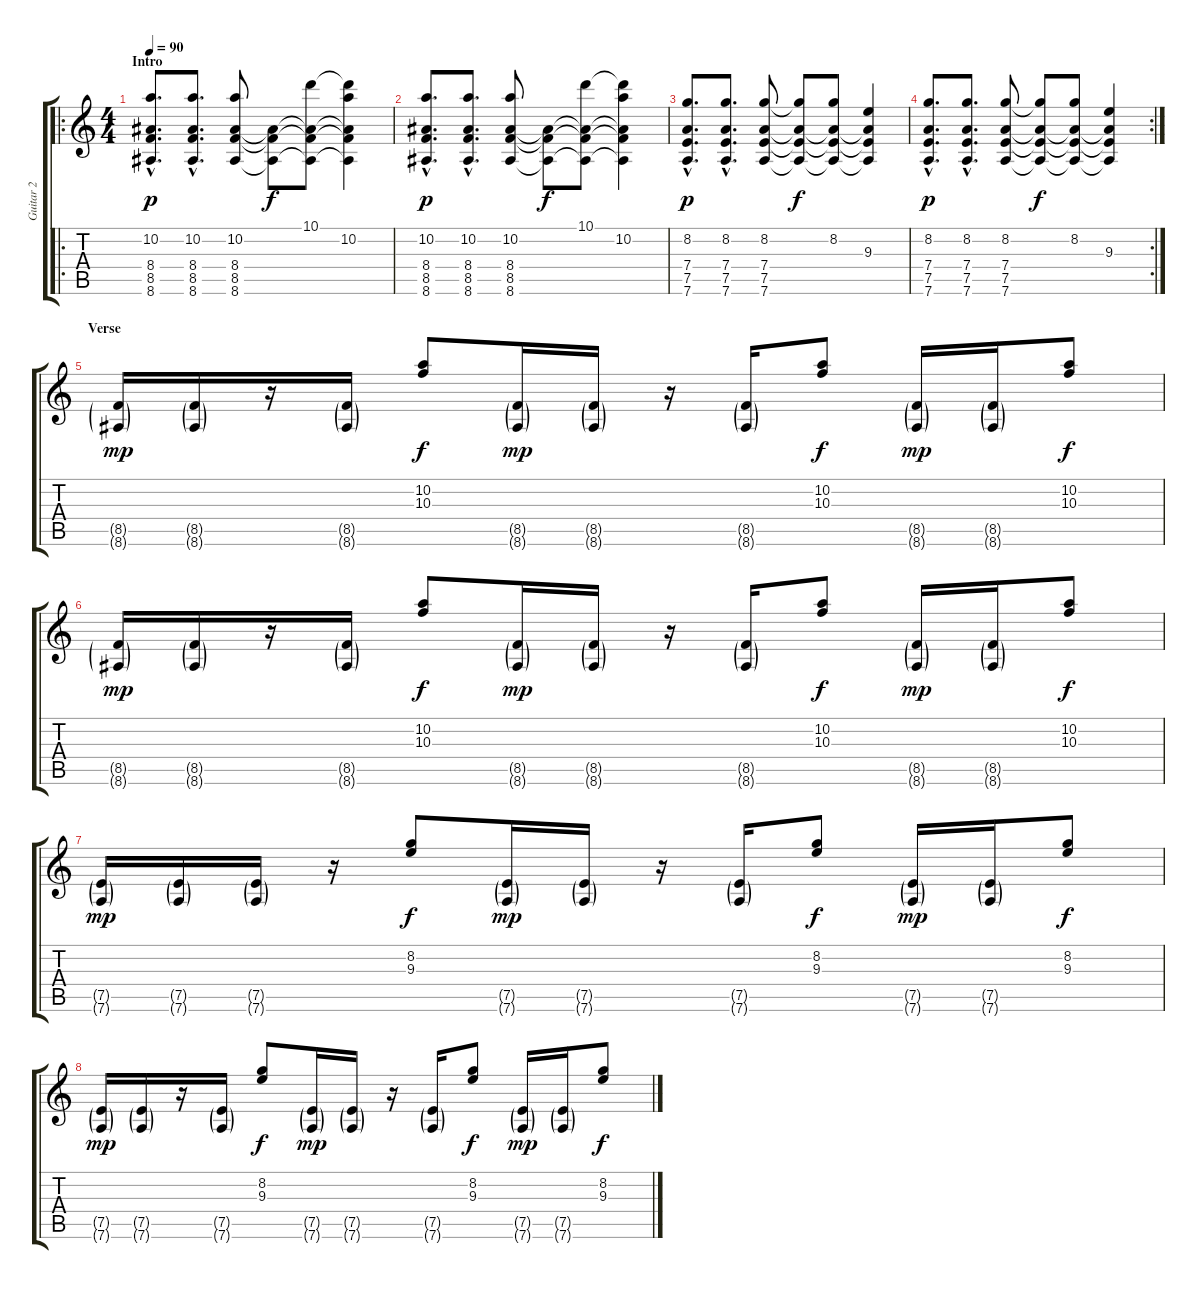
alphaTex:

\track ("Guitar 2" "Guitar 2") {instrument overdrivenguitar}
\staff {score tabs}
\tuning (E4 B3 G3 D3 A2 D2) {hide}
\ro
\ts (4 4)
\section ("" "Intro")
\tempo 90
\clef g2
\ks c
(10.2{hac} 8.4{hac} 8.5{hac} 8.6{hac}).8{d dy p instrument overdrivenguitar} (10.2{hac} 8.4{hac} 8.5{hac} 8.6{hac}).8{d} (10.2 8.4 8.5 8.6).8 (8.4{t} 8.5{t} 8.6{t}).8{dy f} (10.1 8.4{t} 8.5{t} 8.6{t}).8 (10.1{t} 10.2 8.4{t} 8.5{t} 8.6{t}).4 |
(10.2{hac} 8.4{hac} 8.5{hac} 8.6{hac}).8{d dy p} (10.2{hac} 8.4{hac} 8.5{hac} 8.6{hac}).8{d} (10.2 8.4 8.5 8.6).8 (8.4{t} 8.5{t} 8.6{t}).8{dy f} (10.1 8.4{t} 8.5{t} 8.6{t}).8 (10.1{t} 10.2 8.4{t} 8.5{t} 8.6{t}).4 |
(8.2{hac} 7.4{hac} 7.5{hac} 7.6{hac}).8{d dy p} (8.2{hac} 7.4{hac} 7.5{hac} 7.6{hac}).8{d} (8.2 7.4 7.5 7.6).8 (8.2{t} 7.4{t} 7.5{t} 7.6{t}).8{dy f} (8.2 7.4{t} 7.5{t} 7.6{t}).8 (9.3 7.4{t} 7.5{t} 7.6{t}).4 |
\rc 2
(8.2{hac} 7.4{hac} 7.5{hac} 7.6{hac}).8{d dy p} (8.2{hac} 7.4{hac} 7.5{hac} 7.6{hac}).8{d} (8.2 7.4 7.5 7.6).8 (8.2{t} 7.4{t} 7.5{t} 7.6{t}).8{dy f} (8.2 7.4{t} 7.5{t} 7.6{t}).8 (9.3 7.4{t} 7.5{t} 7.6{t}).4 |
\section ("" "Verse")
(8.5{g} 8.6{g}).16{dy mp} (8.5{g} 8.6{g}).16 r.16 (8.5{g} 8.6{g}).16 (10.2 10.3).8{dy f} (8.5{g} 8.6{g}).16{dy mp} (8.5{g} 8.6{g}).16 r.16 (8.5{g} 8.6{g}).16 (10.2 10.3).8{dy f} (8.5{g} 8.6{g}).16{dy mp} (8.5{g} 8.6{g}).16 (10.2 10.3).8{dy f} |
(8.5{g} 8.6{g}).16{dy mp} (8.5{g} 8.6{g}).16 r.16 (8.5{g} 8.6{g}).16 (10.2 10.3).8{dy f} (8.5{g} 8.6{g}).16{dy mp} (8.5{g} 8.6{g}).16 r.16 (8.5{g} 8.6{g}).16 (10.2 10.3).8{dy f} (8.5{g} 8.6{g}).16{dy mp} (8.5{g} 8.6{g}).16 (10.2 10.3).8{dy f} |
(7.5{g} 7.6{g}).16{dy mp} (7.5{g} 7.6{g}).16 (7.5{g} 7.6{g}).16 r.16 (8.2 9.3).8{dy f} (7.5{g} 7.6{g}).16{dy mp} (7.5{g} 7.6{g}).16 r.16 (7.5{g} 7.6{g}).16 (8.2 9.3).8{dy f} (7.5{g} 7.6{g}).16{dy mp} (7.5{g} 7.6{g}).16 (8.2 9.3).8{dy f} |
(7.5{g} 7.6{g}).16{dy mp} (7.5{g} 7.6{g}).16 r.16 (7.5{g} 7.6{g}).16 (8.2 9.3).8{dy f} (7.5{g} 7.6{g}).16{dy mp} (7.5{g} 7.6{g}).16 r.16 (7.5{g} 7.6{g}).16 (8.2 9.3).8{dy f} (7.5{g} 7.6{g}).16{dy mp} (7.5{g} 7.6{g}).16 (8.2 9.3).8{dy f}
